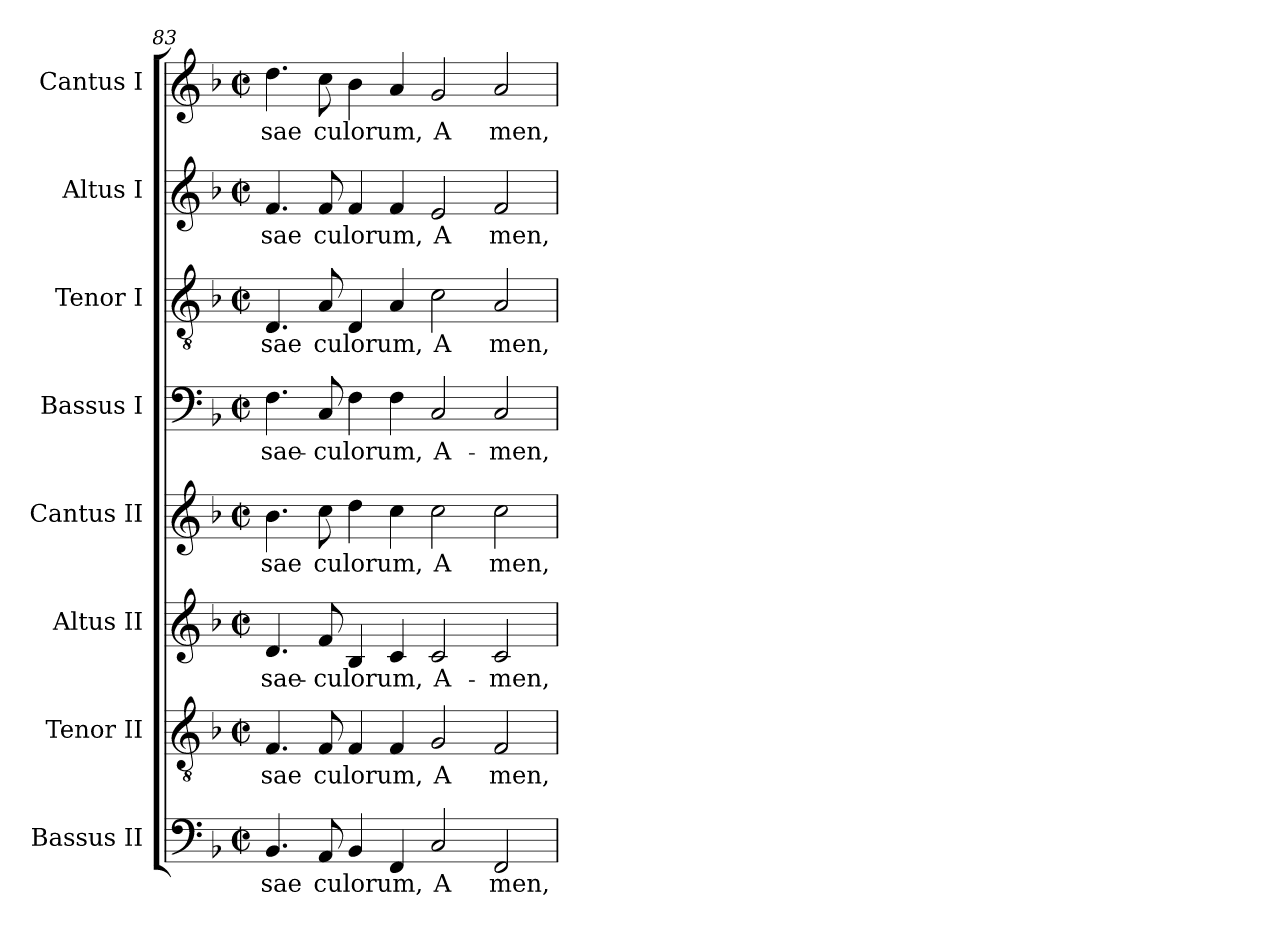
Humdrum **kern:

**kern	**text	**kern	**text	**kern	**text	**kern	**text	**kern	**text	**kern	**text	**kern	**text	**kern	**text
*part8	*part8	*part7	*part7	*part6	*part6	*part5	*part5	*part4	*part4	*part3	*part3	*part2	*part2	*part1	*part1
*staff8	*staff8	*staff7	*staff7	*staff6	*staff6	*staff5	*staff5	*staff4	*staff4	*staff3	*staff3	*staff2	*staff2	*staff1	*staff1
*I"Bassus II	*	*I"Tenor II	*	*I"Altus II	*	*I"Cantus II	*	*I"Bassus I	*	*I"Tenor I	*	*I"Altus I	*	*I"Cantus I	*
!!LO:LB:g=z
*clefF4	*	*clefGv2	*	*clefG2	*	*clefG2	*	*clefF4	*	*clefGv2	*	*clefG2	*	*clefG2	*
*k[b-]	*	*k[b-]	*	*k[b-]	*	*k[b-]	*	*k[b-]	*	*k[b-]	*	*k[b-]	*	*k[b-]	*
*F:	*	*F:	*	*F:	*	*F:	*	*F:	*	*F:	*	*F:	*	*F:	*
*M2/2	*	*M2/2	*	*M2/2	*	*M2/2	*	*M2/2	*	*M2/2	*	*M2/2	*	*M2/2	*
*met(c|)	*	*met(c|)	*	*met(c|)	*	*met(c|)	*	*met(c|)	*	*met(c|)	*	*met(c|)	*	*met(c|)	*
=83	=83	=83	=83	=83	=83	=83	=83	=83	=83	=83	=83	=83	=83	=83	=83
!	!LO:LY:b:cj	!	!LO:LY:b:cj	!	!LO:LY:b:cj	!	!LO:LY:b:cj	!	!LO:LY:b:cj	!	!LO:LY:b:cj	!	!LO:LY:b:cj	!	!LO:LY:b:cj
4.BB-/	sae	4.F/	sae	4.d/	sae-	4.b-\	sae	4.F\	sae-	4.D/	sae	4.f/	sae	4.dd\	sae
!	!LO:LY:b	!	!LO:LY:b	!	!LO:LY:b	!	!LO:LY:b	!	!LO:LY:b	!	!LO:LY:b	!	!LO:LY:b	!	!LO:LY:b
8AA/	culorum,	8F/	culorum,	8f/	-culorum,	8cc\	culorum,	8C/	-culorum,	8A/	culorum,	8f/	culorum,	8cc\	culorum,
4BB-/	.	4F/	.	4B-/	.	4dd\	.	4F\	.	4D/	.	4f/	.	4b-\	.
4FF/	.	4F/	.	4c/	.	4cc\	.	4F\	.	4A/	.	4f/	.	4a/	.
!	!LO:LY:b:cj	!	!LO:LY:b:cj	!	!LO:LY:b:cj	!	!LO:LY:b:cj	!	!LO:LY:b:cj	!	!LO:LY:b:cj	!	!LO:LY:b:cj	!	!LO:LY:b:cj
2C/	A	2G/	A	2c/	A-	2cc\	A	2C/	A-	2c\	A	2e/	A	2g/	A
!	!LO:LY:b:cj	!	!LO:LY:b:cj	!	!LO:LY:b:cj	!	!LO:LY:b:cj	!	!LO:LY:b:cj	!	!LO:LY:b:cj	!	!LO:LY:b:cj	!	!LO:LY:b:cj
2FF/	men,	2F/	men,	2c/	-men,	2cc\	men,	2C/	-men,	2A/	men,	2f/	men,	2a/	men,
=	=	=	=	=	=	=	=	=	=	=	=	=	=	=	=
*-	*-	*-	*-	*-	*-	*-	*-	*-	*-	*-	*-	*-	*-	*-	*-
